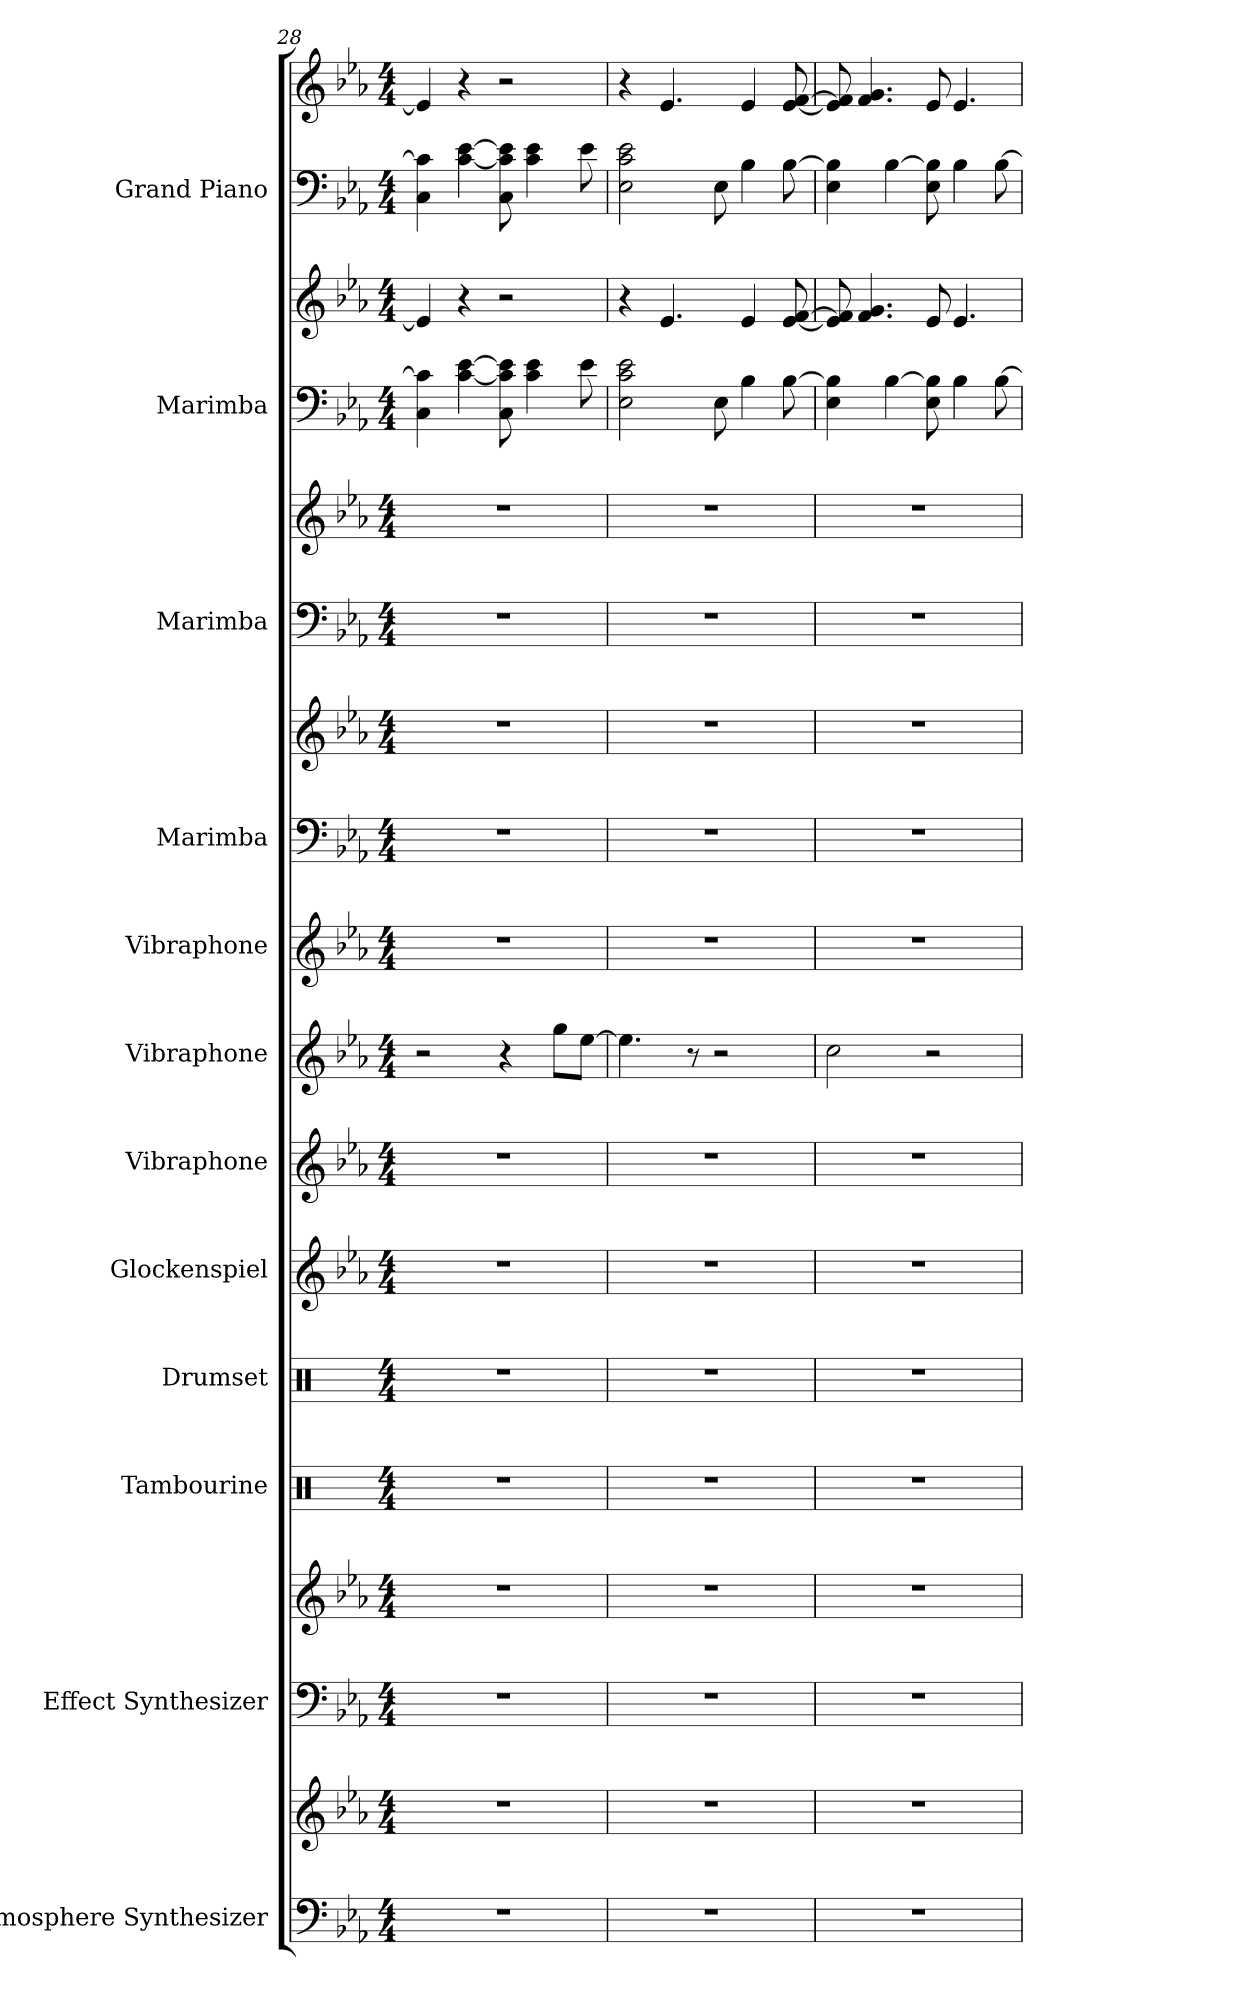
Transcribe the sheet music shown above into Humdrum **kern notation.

**kern	**kern	**kern	**kern	**kern	**kern	**kern	**kern	**kern	**kern	**kern	**kern	**kern	**kern	**kern	**kern	**kern	**kern
*part12	*part12	*part11	*part11	*part10	*part9	*part8	*part7	*part6	*part5	*part4	*part4	*part3	*part3	*part2	*part2	*part1	*part1
*staff18	*staff17	*staff16	*staff15	*staff14	*staff13	*staff12	*staff11	*staff10	*staff9	*staff8	*staff7	*staff6	*staff5	*staff4	*staff3	*staff2	*staff1
*I"Atmosphere Synthesizer	*	*I"Effect Synthesizer	*	*I"Tambourine	*I"Drumset	*I"Glockenspiel	*I"Vibraphone	*I"Vibraphone	*I"Vibraphone	*I"Marimba	*	*I"Marimba	*	*I"Marimba	*	*I"Grand Piano	*
*I'Synth.	*	*I'Synth.	*	*I'Tamb.	*I'Drs.	*I'Glk.	*I'Vib.	*I'Vib.	*I'Vib.	*I'Mrm.	*	*I'Mrm.	*	*I'Mrm.	*	*I'Pno.	*
!!LO:PB:g=z
*clefF4	*clefG2	*clefF4	*clefG2	*clefX	*clefX	*clefG2	*clefG2	*clefG2	*clefG2	*clefF4	*clefG2	*clefF4	*clefG2	*clefF4	*clefG2	*clefF4	*clefG2
*	*	*	*	*	*	*ITrd-14c-24	*	*	*	*	*	*	*	*	*	*	*
*k[b-e-a-]	*k[b-e-a-]	*k[b-e-a-]	*k[b-e-a-]	*k[]	*k[]	*k[b-e-a-]	*k[b-e-a-]	*k[b-e-a-]	*k[b-e-a-]	*k[b-e-a-]	*k[b-e-a-]	*k[b-e-a-]	*k[b-e-a-]	*k[b-e-a-]	*k[b-e-a-]	*k[b-e-a-]	*k[b-e-a-]
*M4/4	*M4/4	*M4/4	*M4/4	*M4/4	*M4/4	*M4/4	*M4/4	*M4/4	*M4/4	*M4/4	*M4/4	*M4/4	*M4/4	*M4/4	*M4/4	*M4/4	*M4/4
=28	=28	=28	=28	=28	=28	=28	=28	=28	=28	=28	=28	=28	=28	=28	=28	=28	=28
1r	1r	1r	1r	1r	1r	1r	1r	2r	1r	1r	1r	1r	1r	4C\ 4c\]	4e-/]	4C\ 4c\]	4e-/]
.	.	.	.	.	.	.	.	.	.	.	.	.	.	[4c\ [4e-\	4r	[4c\ [4e-\	4r
.	.	.	.	.	.	.	.	4r	.	.	.	.	.	8C\ 8c\] 8e-\]	2r	8C\ 8c\] 8e-\]	2r
.	.	.	.	.	.	.	.	.	.	.	.	.	.	4c\ 4e-\	.	4c\ 4e-\	.
.	.	.	.	.	.	.	.	8gg\L	.	.	.	.	.	.	.	.	.
.	.	.	.	.	.	.	.	[8ee-\J	.	.	.	.	.	8e-\	.	8e-\	.
=29	=29	=29	=29	=29	=29	=29	=29	=29	=29	=29	=29	=29	=29	=29	=29	=29	=29
1r	1r	1r	1r	1r	1r	1r	1r	4.ee-\]	1r	1r	1r	1r	1r	2E-\ 2c\ 2e-\	4r	2E-\ 2c\ 2e-\	4r
.	.	.	.	.	.	.	.	.	.	.	.	.	.	.	4.e-/	.	4.e-/
.	.	.	.	.	.	.	.	8r	.	.	.	.	.	.	.	.	.
.	.	.	.	.	.	.	.	2r	.	.	.	.	.	8E-\	.	8E-\	.
.	.	.	.	.	.	.	.	.	.	.	.	.	.	4B-\	4e-/	4B-\	4e-/
.	.	.	.	.	.	.	.	.	.	.	.	.	.	[8B-\	[8e-/ [8f/	[8B-\	[8e-/ [8f/
=30	=30	=30	=30	=30	=30	=30	=30	=30	=30	=30	=30	=30	=30	=30	=30	=30	=30
1r	1r	1r	1r	1r	1r	1r	1r	2cc\	1r	1r	1r	1r	1r	4E-\ 4B-\]	8e-/] 8f/]	4E-\ 4B-\]	8e-/] 8f/]
.	.	.	.	.	.	.	.	.	.	.	.	.	.	.	4.f/ 4.g/	.	4.f/ 4.g/
.	.	.	.	.	.	.	.	.	.	.	.	.	.	[4B-\	.	[4B-\	.
.	.	.	.	.	.	.	.	2r	.	.	.	.	.	8E-\ 8B-\]	8e-/	8E-\ 8B-\]	8e-/
.	.	.	.	.	.	.	.	.	.	.	.	.	.	4B-\	4.e-/	4B-\	4.e-/
.	.	.	.	.	.	.	.	.	.	.	.	.	.	[8B-\	.	[8B-\	.
=	=	=	=	=	=	=	=	=	=	=	=	=	=	=	=	=	=
*-	*-	*-	*-	*-	*-	*-	*-	*-	*-	*-	*-	*-	*-	*-	*-	*-	*-
